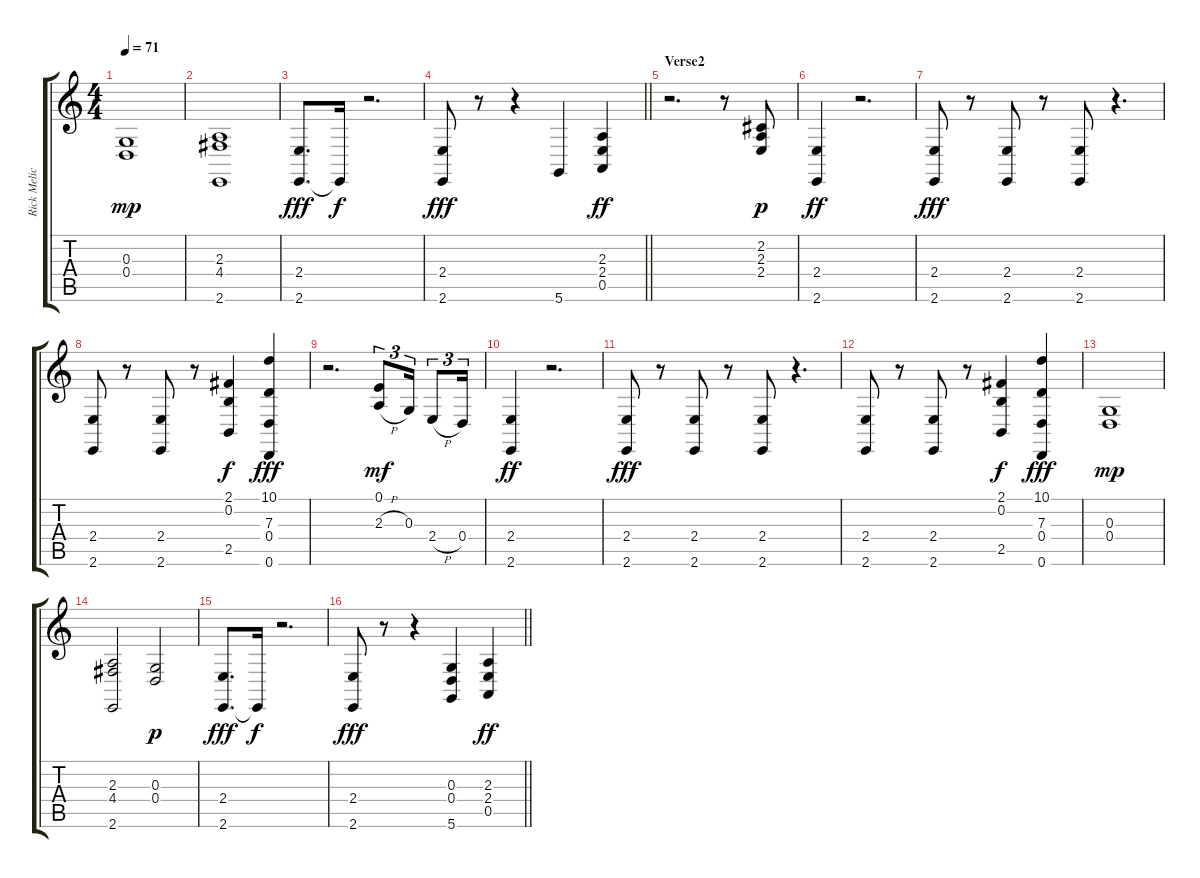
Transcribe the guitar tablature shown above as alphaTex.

\track ("Rick Melick" "Rick Melic") {instrument brightacousticpiano}
\staff {score tabs}
\tuning (E4 B3 G3 D3 A2 D2) {hide}
\ts (4 4)
\tempo 71
\clef g2
\ks c
(0.3 0.4).1{dy mp} |
(2.3 4.4 2.6).1 |
(2.4 2.6).8{d dy fff} 2.6{t}.16{dy f} r.2{d} |
\barLineRight lightlight
(2.4 2.6).8{dy fff} r.8 r.4 5.6.4 (2.3 2.4 0.5).4{dy ff} |
\section ("" "Verse2")
r.2{d volume 10} r.8 (2.2 2.3 2.4).8{dy p} |
(2.4 2.6).4{dy ff} r.2{d} |
(2.4 2.6).8{dy fff} r.8 (2.4 2.6).8 r.8 (2.4 2.6).8 r.4{d} |
(2.4 2.6).8 r.8 (2.4 2.6).8 r.8 (2.1 0.2 2.5).4{dy f} (10.1 7.3 0.4 0.6).4{dy fff} |
r.2{d} (0.1 2.3{h}).8{tu (3 2) dy mf} 0.3.16{tu (3 2)} 2.4{h}.8{tu (3 2)} 0.4.16{tu (3 2)} |
(2.4 2.6).4{dy ff} r.2{d} |
(2.4 2.6).8{dy fff} r.8 (2.4 2.6).8 r.8 (2.4 2.6).8 r.4{d} |
(2.4 2.6).8 r.8 (2.4 2.6).8 r.8 (2.1 0.2 2.5).4{dy f} (10.1 7.3 0.4 0.6).4{dy fff} |
(0.3 0.4).1{dy mp} |
(2.3 4.4 2.6).2 (0.3 0.4).2{dy p} |
(2.4 2.6).8{d dy fff} 2.6{t}.16{dy f} r.2{d} |
\barLineRight lightlight
(2.4 2.6).8{dy fff} r.8 r.4 (0.3 0.4 5.6).4 (2.3 2.4 0.5).4{dy ff}
